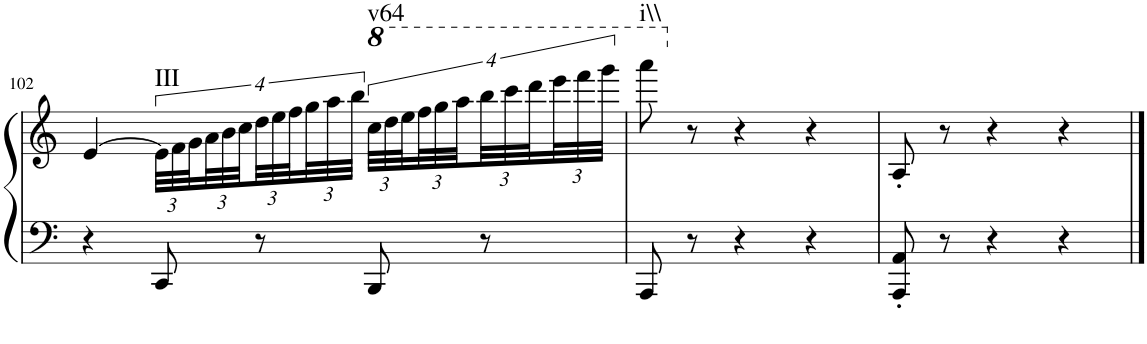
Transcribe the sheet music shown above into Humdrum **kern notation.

**kern	**kern	**harte
*part1	*part1	*part1
*staff2	*staff1	*
*I"Piano	*	*
*I'Pno.	*	*
!!LO:PB:g=z
*clefF4	*clefG2	*
*k[]	*k[]	*
*M3/4	*M3/4	*
=102	=102	=102
4r	[4e/	.
!	!	!LO:H:kt=III
8CC/	48e\LLL]	N
.	48f\	.
.	48g\	.
.	48a\	.
.	48b\	.
.	48cc\	.
8r	48dd\	.
.	48ee\	.
.	48ff\	.
.	48gg\	.
.	48aa\	.
.	48bb\JJJ	.
*	*8va	*
!	!	!LO:H:kt=v64
8BBB/	48ccc\LLL	N
.	48ddd\	.
.	48eee\	.
.	48fff\	.
.	48ggg\	.
.	48aaa\	.
8r	48bbb\	.
.	48cccc\	.
.	48dddd\	.
.	48eeee\	.
.	48ffff\	.
.	48gggg\JJJ	.
=103	=103	=103
!	!	!LO:H:kt=i\\
8AAA/	8aaaa\	N
*	*X8va	*
8r	8r	.
4r	4r	.
4r	4r	.
=104	=104	=104
8AAA/' 8AA/'	8A'/	.
8r	8r	.
4r	4r	.
4r	4r	.
==	==	==
*-	*-	*-
